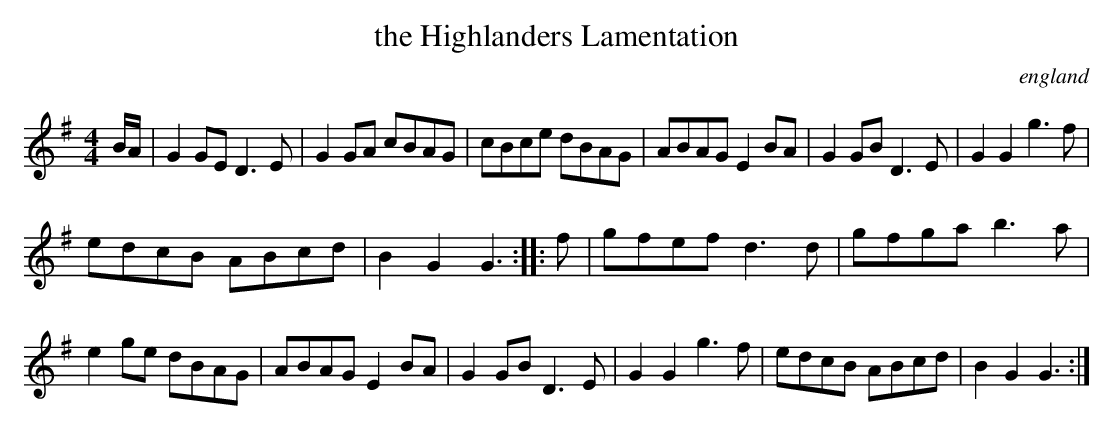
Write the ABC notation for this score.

X:1
T:the Highlanders Lamentation
O:england
M:4/4
L:1/8
K:G
B/2A/2 | \
G2GE D3E | G2GA cBAG | cBce dBAG | ABAG E2BA | \
G2GB D3E | G2G2 g3f |
edcB ABcd | B2G2 G3 ::\
f |\
gfef  d3d | gfga b3a |
e2ge dBAG | ABAG E2BA |\
G2GB D3E | G2G2 g3f | edcB ABcd | B2G2 G3 :|
